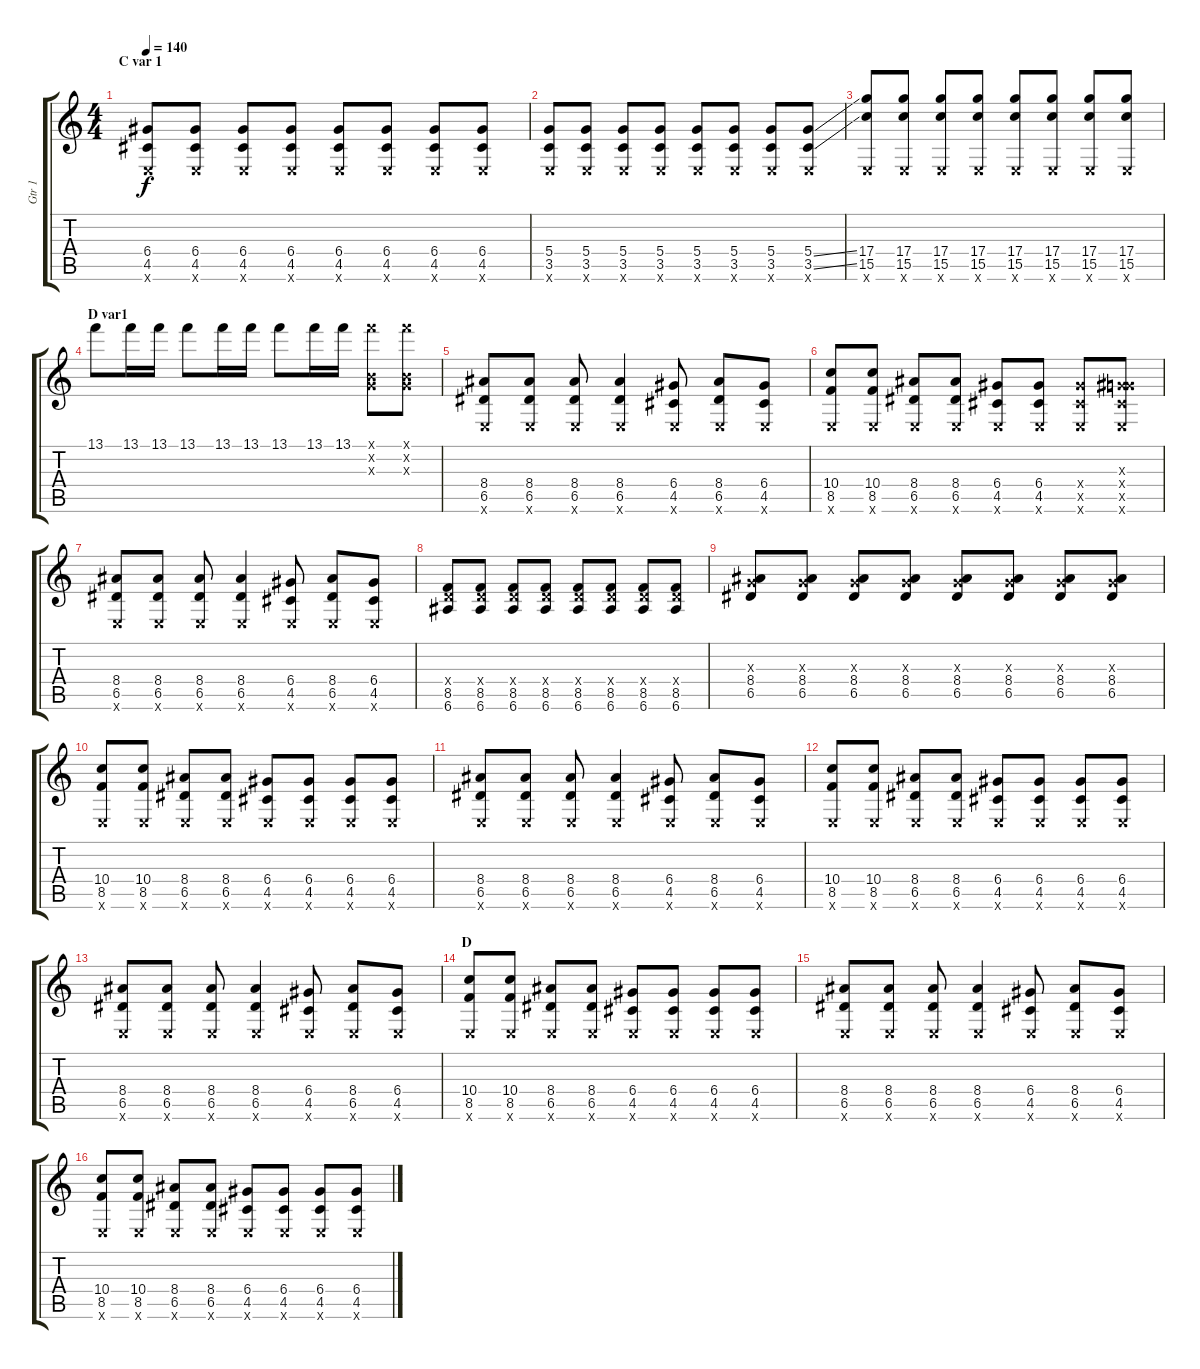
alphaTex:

\track ("Gtr 1" "Gtr 1") {instrument distortionguitar}
\staff {score tabs}
\tuning (E4 B3 G3 D3 A2 E2) {hide}
\ts (4 4)
\section ("" "C var 1")
\tempo 140
\clef g2
\ks c
(6.4 4.5 0.6{x}).8{dy f} (6.4 4.5 0.6{x}).8 (6.4 4.5 0.6{x}).8 (6.4 4.5 0.6{x}).8 (6.4 4.5 0.6{x}).8 (6.4 4.5 0.6{x}).8 (6.4 4.5 0.6{x}).8 (6.4 4.5 0.6{x}).8 |
(5.4 3.5 0.6{x}).8 (5.4 3.5 0.6{x}).8 (5.4 3.5 0.6{x}).8 (5.4 3.5 0.6{x}).8 (5.4 3.5 0.6{x}).8 (5.4 3.5 0.6{x}).8 (5.4 3.5 0.6{x}).8 (5.4{ss} 3.5{ss} 0.6{x}).8 |
(17.4 15.5 0.6{x}).8 (17.4 15.5 0.6{x}).8 (17.4 15.5 0.6{x}).8 (17.4 15.5 0.6{x}).8 (17.4 15.5 0.6{x}).8 (17.4 15.5 0.6{x}).8 (17.4 15.5 0.6{x}).8 (17.4 15.5 0.6{x}).8 |
\section ("" "D var1")
13.1.8 13.1.16 13.1.16 13.1.8 13.1.16 13.1.16 13.1.8 13.1.16 13.1.16 (13.1{x} 0.2{x} 0.3{x}).8 (13.1{x} 0.2{x} 0.3{x}).8 |
(8.4 6.5 0.6{x}).8 (8.4 6.5 0.6{x}).8 (8.4 6.5 0.6{x}).8 (8.4 6.5 0.6{x}).4 (6.4 4.5 0.6{x}).8 (8.4 6.5 0.6{x}).8 (6.4 4.5 0.6{x}).8 |
(10.4 8.5 0.6{x}).8 (10.4 8.5 0.6{x}).8 (8.4 6.5 0.6{x}).8 (8.4 6.5 0.6{x}).8 (6.4 4.5 0.6{x}).8 (6.4 4.5 0.6{x}).8 (6.4{x} 4.5{x} 0.6{x}).8 (0.3{x} 6.4{x} 4.5{x} 0.6{x}).8 |
(8.4 6.5 0.6{x}).8 (8.4 6.5 0.6{x}).8 (8.4 6.5 0.6{x}).8 (8.4 6.5 0.6{x}).4 (6.4 4.5 0.6{x}).8 (8.4 6.5 0.6{x}).8 (6.4 4.5 0.6{x}).8 |
(0.4{x} 8.5 6.6).8 (0.4{x} 8.5 6.6).8 (0.4{x} 8.5 6.6).8 (0.4{x} 8.5 6.6).8 (0.4{x} 8.5 6.6).8 (0.4{x} 8.5 6.6).8 (0.4{x} 8.5 6.6).8 (0.4{x} 8.5 6.6).8 |
(0.3{x} 8.4 6.5).8 (0.3{x} 8.4 6.5).8 (0.3{x} 8.4 6.5).8 (0.3{x} 8.4 6.5).8 (0.3{x} 8.4 6.5).8 (0.3{x} 8.4 6.5).8 (0.3{x} 8.4 6.5).8 (0.3{x} 8.4 6.5).8 |
(10.4 8.5 0.6{x}).8 (10.4 8.5 0.6{x}).8 (8.4 6.5 0.6{x}).8 (8.4 6.5 0.6{x}).8 (6.4 4.5 0.6{x}).8 (6.4 4.5 0.6{x}).8 (6.4 4.5 0.6{x}).8 (6.4 4.5 0.6{x}).8 |
(8.4 6.5 0.6{x}).8 (8.4 6.5 0.6{x}).8 (8.4 6.5 0.6{x}).8 (8.4 6.5 0.6{x}).4 (6.4 4.5 0.6{x}).8 (8.4 6.5 0.6{x}).8 (6.4 4.5 0.6{x}).8 |
(10.4 8.5 0.6{x}).8 (10.4 8.5 0.6{x}).8 (8.4 6.5 0.6{x}).8 (8.4 6.5 0.6{x}).8 (6.4 4.5 0.6{x}).8 (6.4 4.5 0.6{x}).8 (6.4 4.5 0.6{x}).8 (6.4 4.5 0.6{x}).8 |
(8.4 6.5 0.6{x}).8 (8.4 6.5 0.6{x}).8 (8.4 6.5 0.6{x}).8 (8.4 6.5 0.6{x}).4 (6.4 4.5 0.6{x}).8 (8.4 6.5 0.6{x}).8 (6.4 4.5 0.6{x}).8 |
\section ("" "D")
(10.4 8.5 0.6{x}).8 (10.4 8.5 0.6{x}).8 (8.4 6.5 0.6{x}).8 (8.4 6.5 0.6{x}).8 (6.4 4.5 0.6{x}).8 (6.4 4.5 0.6{x}).8 (6.4 4.5 0.6{x}).8 (6.4 4.5 0.6{x}).8 |
(8.4 6.5 0.6{x}).8 (8.4 6.5 0.6{x}).8 (8.4 6.5 0.6{x}).8 (8.4 6.5 0.6{x}).4 (6.4 4.5 0.6{x}).8 (8.4 6.5 0.6{x}).8 (6.4 4.5 0.6{x}).8 |
(10.4 8.5 0.6{x}).8 (10.4 8.5 0.6{x}).8 (8.4 6.5 0.6{x}).8 (8.4 6.5 0.6{x}).8 (6.4 4.5 0.6{x}).8 (6.4 4.5 0.6{x}).8 (6.4 4.5 0.6{x}).8 (6.4 4.5 0.6{x}).8
